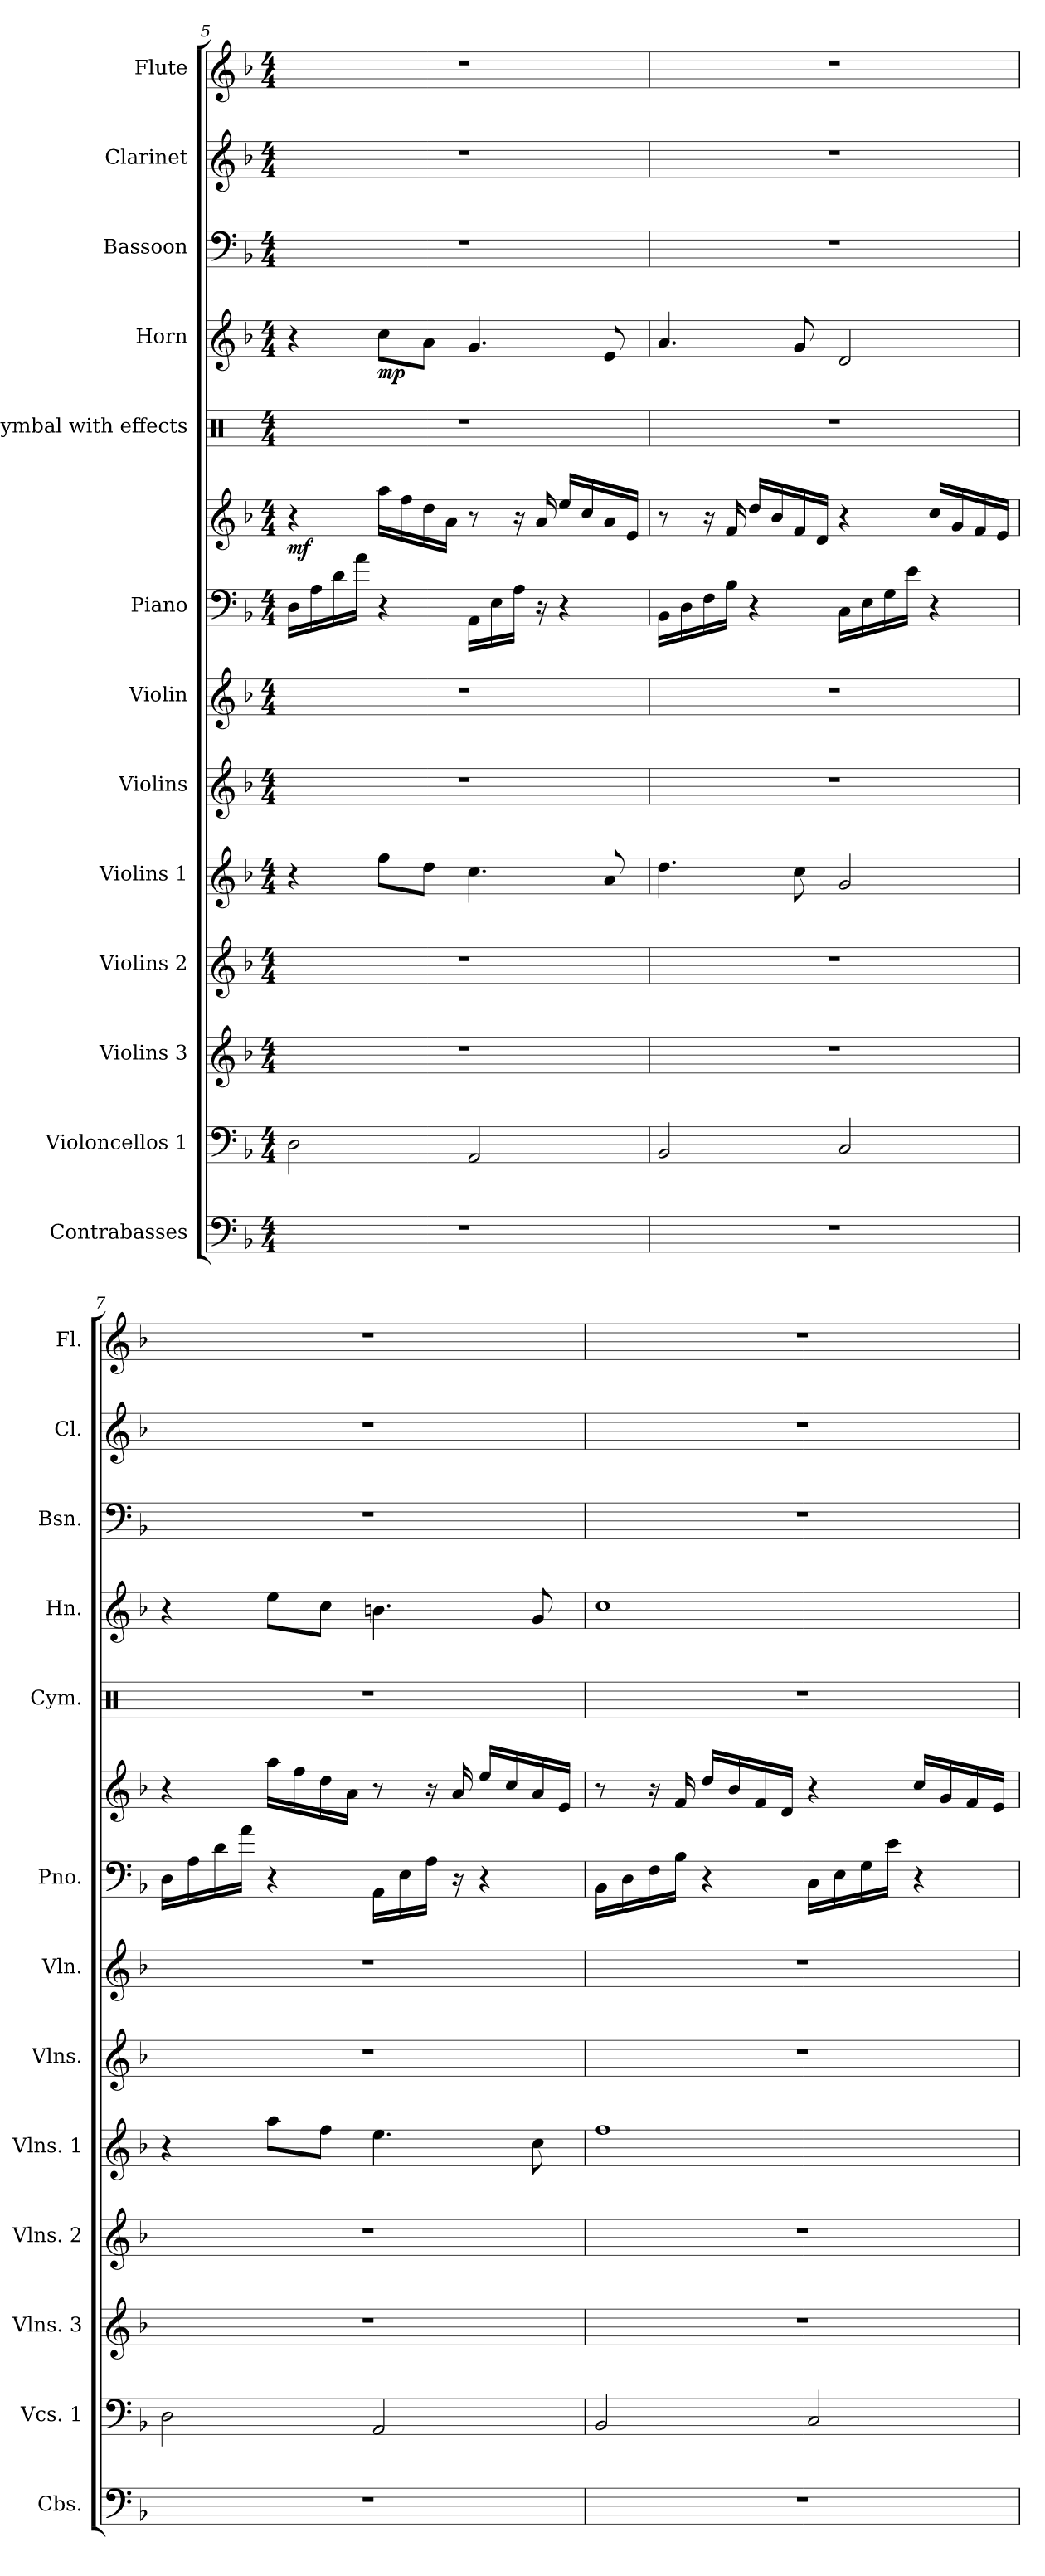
**kern	**kern	**kern	**kern	**kern	**kern	**kern	**kern	**kern	**dynam	**kern	**kern	**dynam	**kern	**kern	**kern
*part13	*part12	*part11	*part10	*part9	*part8	*part7	*part6	*part6	*part6	*part5	*part4	*part4	*part3	*part2	*part1
*staff14	*staff13	*staff12	*staff11	*staff10	*staff9	*staff8	*staff7	*staff6	*staff6/7	*staff5	*staff4	*staff4	*staff3	*staff2	*staff1
*I"Contrabasses	*I"Violoncellos 1	*I"Violins 3	*I"Violins 2	*I"Violins 1	*I"Violins	*I"Violin	*I"Piano	*	*	*I"Cymbal with effects	*I"Horn	*	*I"Bassoon	*I"Clarinet	*I"Flute
*I'Cbs.	*I'Vcs. 1	*I'Vlns. 3	*I'Vlns. 2	*I'Vlns. 1	*I'Vlns.	*I'Vln.	*I'Pno.	*	*	*I'Cym.	*I'Hn.	*	*I'Bsn.	*I'Cl.	*I'Fl.
!!LO:LB:g=z
*clefF4	*clefF4	*clefG2	*clefG2	*clefG2	*clefG2	*clefG2	*clefF4	*clefG2	*	*clefX	*clefG2	*	*clefF4	*clefG2	*clefG2
*ITrd7c12	*	*	*	*	*	*	*	*	*	*	*ITrd4c7	*	*	*ITrd1c2	*
*k[b-]	*k[b-]	*k[b-]	*k[b-]	*k[b-]	*k[b-]	*k[b-]	*k[b-]	*k[b-]	*	*k[]	*k[b-e-]	*	*k[b-]	*k[b-e-a-]	*k[b-]
*M4/4	*M4/4	*M4/4	*M4/4	*M4/4	*M4/4	*M4/4	*M4/4	*M4/4	*	*M4/4	*M4/4	*	*M4/4	*M4/4	*M4/4
=5	=5	=5	=5	=5	=5	=5	=5	=5	=5	=5	=5	=5	=5	=5	=5
!	!	!	!	!	!	!	!	!	!LO:DY:b	!	!	!	!	!	!
1r	2D\	1r	1r	4r	1r	1r	16D\LL	4r	mf	1r	4r	.	1r	1r	1r
.	.	.	.	.	.	.	16A\	.	.	.	.	.	.	.	.
.	.	.	.	.	.	.	16d\	.	.	.	.	.	.	.	.
.	.	.	.	.	.	.	16a\JJ	.	.	.	.	.	.	.	.
!	!	!	!	!	!	!	!	!	!	!	!	!LO:DY:b	!	!	!
.	.	.	.	8ff\L	.	.	4r	16aa\LL	.	.	8f\L	mp	.	.	.
.	.	.	.	.	.	.	.	16ff\	.	.	.	.	.	.	.
.	.	.	.	8dd\J	.	.	.	16dd\	.	.	8d\J	.	.	.	.
.	.	.	.	.	.	.	.	16a\JJ	.	.	.	.	.	.	.
.	2AA/	.	.	4.cc\	.	.	16AA\LL	8r	.	.	4.c/	.	.	.	.
.	.	.	.	.	.	.	16E\	.	.	.	.	.	.	.	.
.	.	.	.	.	.	.	16A\JJ	16r	.	.	.	.	.	.	.
.	.	.	.	.	.	.	16r	16a/	.	.	.	.	.	.	.
.	.	.	.	.	.	.	4r	16ee/LL	.	.	.	.	.	.	.
.	.	.	.	.	.	.	.	16cc/	.	.	.	.	.	.	.
.	.	.	.	8a/	.	.	.	16a/	.	.	8A/	.	.	.	.
.	.	.	.	.	.	.	.	16e/JJ	.	.	.	.	.	.	.
=6	=6	=6	=6	=6	=6	=6	=6	=6	=6	=6	=6	=6	=6	=6	=6
1r	2BB-/	1r	1r	4.dd\	1r	1r	16BB-\LL	8r	.	1r	4.d/	.	1r	1r	1r
.	.	.	.	.	.	.	16D\	.	.	.	.	.	.	.	.
.	.	.	.	.	.	.	16F\	16r	.	.	.	.	.	.	.
.	.	.	.	.	.	.	16B-\JJ	16f/	.	.	.	.	.	.	.
.	.	.	.	.	.	.	4r	16dd/LL	.	.	.	.	.	.	.
.	.	.	.	.	.	.	.	16b-/	.	.	.	.	.	.	.
.	.	.	.	8cc\	.	.	.	16f/	.	.	8c/	.	.	.	.
.	.	.	.	.	.	.	.	16d/JJ	.	.	.	.	.	.	.
.	2C/	.	.	2g/	.	.	16C\LL	4r	.	.	2G/	.	.	.	.
.	.	.	.	.	.	.	16E\	.	.	.	.	.	.	.	.
.	.	.	.	.	.	.	16G\	.	.	.	.	.	.	.	.
.	.	.	.	.	.	.	16e\JJ	.	.	.	.	.	.	.	.
.	.	.	.	.	.	.	4r	16cc/LL	.	.	.	.	.	.	.
.	.	.	.	.	.	.	.	16g/	.	.	.	.	.	.	.
.	.	.	.	.	.	.	.	16f/	.	.	.	.	.	.	.
.	.	.	.	.	.	.	.	16e/JJ	.	.	.	.	.	.	.
=7	=7	=7	=7	=7	=7	=7	=7	=7	=7	=7	=7	=7	=7	=7	=7
1r	2D\	1r	1r	4r	1r	1r	16D\LL	4r	.	1r	4r	.	1r	1r	1r
.	.	.	.	.	.	.	16A\	.	.	.	.	.	.	.	.
.	.	.	.	.	.	.	16d\	.	.	.	.	.	.	.	.
.	.	.	.	.	.	.	16a\JJ	.	.	.	.	.	.	.	.
.	.	.	.	8aa\L	.	.	4r	16aa\LL	.	.	8a\L	.	.	.	.
.	.	.	.	.	.	.	.	16ff\	.	.	.	.	.	.	.
.	.	.	.	8ff\J	.	.	.	16dd\	.	.	8f\J	.	.	.	.
.	.	.	.	.	.	.	.	16a\JJ	.	.	.	.	.	.	.
.	2AA/	.	.	4.ee\	.	.	16AA\LL	8r	.	.	4.en\	.	.	.	.
.	.	.	.	.	.	.	16E\	.	.	.	.	.	.	.	.
.	.	.	.	.	.	.	16A\JJ	16r	.	.	.	.	.	.	.
.	.	.	.	.	.	.	16r	16a/	.	.	.	.	.	.	.
.	.	.	.	.	.	.	4r	16ee/LL	.	.	.	.	.	.	.
.	.	.	.	.	.	.	.	16cc/	.	.	.	.	.	.	.
.	.	.	.	8cc\	.	.	.	16a/	.	.	8c/	.	.	.	.
.	.	.	.	.	.	.	.	16e/JJ	.	.	.	.	.	.	.
=8	=8	=8	=8	=8	=8	=8	=8	=8	=8	=8	=8	=8	=8	=8	=8
1r	2BB-/	1r	1r	1ff	1r	1r	16BB-\LL	8r	.	1r	1f	.	1r	1r	1r
.	.	.	.	.	.	.	16D\	.	.	.	.	.	.	.	.
.	.	.	.	.	.	.	16F\	16r	.	.	.	.	.	.	.
.	.	.	.	.	.	.	16B-\JJ	16f/	.	.	.	.	.	.	.
.	.	.	.	.	.	.	4r	16dd/LL	.	.	.	.	.	.	.
.	.	.	.	.	.	.	.	16b-/	.	.	.	.	.	.	.
.	.	.	.	.	.	.	.	16f/	.	.	.	.	.	.	.
.	.	.	.	.	.	.	.	16d/JJ	.	.	.	.	.	.	.
.	2C/	.	.	.	.	.	16C\LL	4r	.	.	.	.	.	.	.
.	.	.	.	.	.	.	16E\	.	.	.	.	.	.	.	.
.	.	.	.	.	.	.	16G\	.	.	.	.	.	.	.	.
.	.	.	.	.	.	.	16e\JJ	.	.	.	.	.	.	.	.
.	.	.	.	.	.	.	4r	16cc/LL	.	.	.	.	.	.	.
.	.	.	.	.	.	.	.	16g/	.	.	.	.	.	.	.
.	.	.	.	.	.	.	.	16f/	.	.	.	.	.	.	.
.	.	.	.	.	.	.	.	16e/JJ	.	.	.	.	.	.	.
=	=	=	=	=	=	=	=	=	=	=	=	=	=	=	=
*-	*-	*-	*-	*-	*-	*-	*-	*-	*-	*-	*-	*-	*-	*-	*-
